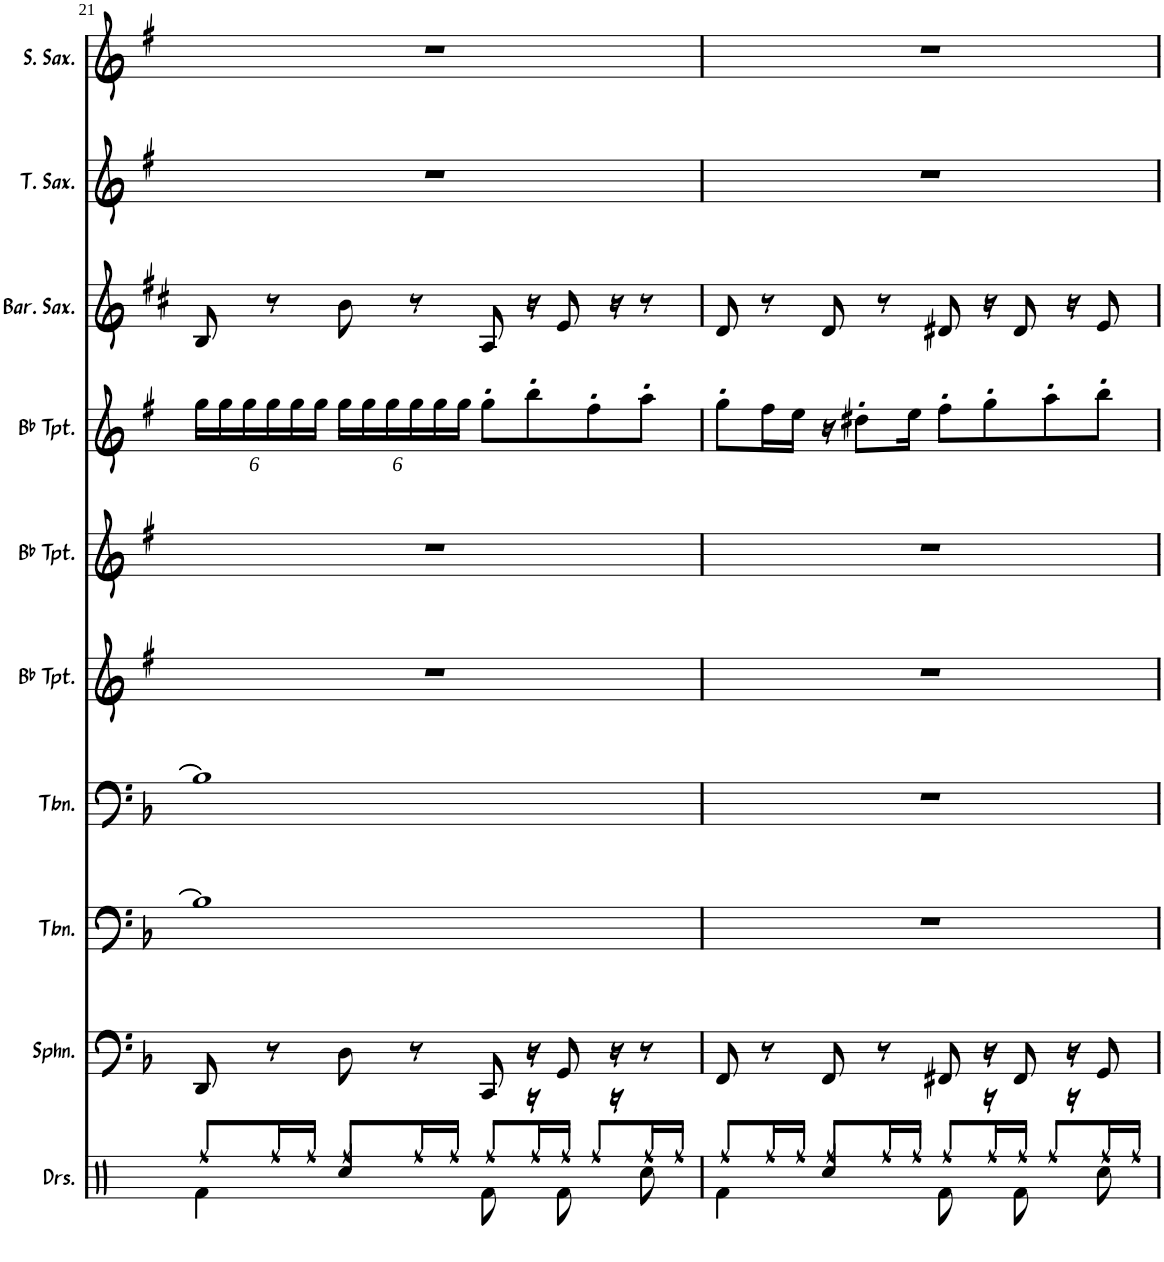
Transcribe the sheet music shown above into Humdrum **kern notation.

**kern	**kern	**kern	**kern	**kern	**kern	**kern	**kern	**kern	**kern
*part10	*part9	*part8	*part7	*part6	*part5	*part4	*part3	*part2	*part1
*staff10	*staff9	*staff8	*staff7	*staff6	*staff5	*staff4	*staff3	*staff2	*staff1
*I"Drumset	*I"Sousaphone	*I"Trombone	*I"Trombone	*I"Bb Trumpet	*I"Bb Trumpet	*I"Bb Trumpet	*I"Baritone Saxophone	*I"Tenor Saxophone	*I"Soprano Saxophone
*I'Drs.	*I'Sphn.	*I'Tbn.	*I'Tbn.	*I'Bb Tpt.	*I'Bb Tpt.	*I'Bb Tpt.	*I'Bar. Sax.	*I'T. Sax.	*I'S. Sax.
!!LO:PB:g=z
*clefX	*clefF4	*clefF4	*clefF4	*clefG2	*clefG2	*clefG2	*clefG2	*clefG2	*clefG2
*	*	*	*	*Trd1c2	*Trd1c2	*Trd1c2	*Trd12c21	*Trd8c14	*Trd1c2
*k[b-]	*k[b-]	*k[b-]	*k[b-]	*k[f#]	*k[f#]	*k[f#]	*k[f#c#]	*k[f#]	*k[f#]
*F:	*F:	*F:	*F:	*G:	*G:	*G:	*D:	*G:	*G:
*M4/4	*M4/4	*M4/4	*M4/4	*M4/4	*M4/4	*M4/4	*M4/4	*M4/4	*M4/4
=21	=21	=21	=21	=21	=21	=21	=21	=21	=21
*^	*	*	*	*	*	*	*	*	*
*	*	*	*	*	*	*	*Xbrackettup	*	*	*
4Rf\	8Rff/L	8DD/	1Bn]	1Bn]	1r	1r	24gg\LL	8B/	1r	1r
.	.	.	.	.	.	.	24gg\	.	.	.
.	.	.	.	.	.	.	24gg\	.	.	.
.	16Rff/L	8r	.	.	.	.	24gg\	8r	.	.
.	.	.	.	.	.	.	24gg\	.	.	.
.	16Rff/JJ	.	.	.	.	.	.	.	.	.
.	.	.	.	.	.	.	24gg\JJ	.	.	.
4Rcc/	8Rff/L	8D\	.	.	.	.	24gg\LL	8b\	.	.
.	.	.	.	.	.	.	24gg\	.	.	.
.	.	.	.	.	.	.	24gg\	.	.	.
.	16Rff/L	8r	.	.	.	.	24gg\	8r	.	.
.	.	.	.	.	.	.	24gg\	.	.	.
.	16Rff/JJ	.	.	.	.	.	.	.	.	.
.	.	.	.	.	.	.	24gg\JJ	.	.	.
8Rf\	8Rff/L	8CC/	.	.	.	.	8gg'\L	8A/	.	.
16r	16Rff/L	16r	.	.	.	.	8bb'\	16r	.	.
8Rf\	16Rff/JJ	8GG/	.	.	.	.	.	8e/	.	.
.	8Rff/L	.	.	.	.	.	8ff#'\	.	.	.
16r	.	16r	.	.	.	.	.	16r	.	.
8Rcc\	16Rff/L	8r	.	.	.	.	8aa'\J	8r	.	.
.	16Rff/JJ	.	.	.	.	.	.	.	.	.
=22	=22	=22	=22	=22	=22	=22	=22	=22	=22	=22
4Rf\	8Rff/L	8FF/	1r	1r	1r	1r	8gg'\L	8d/	1r	1r
.	16Rff/L	8r	.	.	.	.	16ff#\L	8r	.	.
.	16Rff/JJ	.	.	.	.	.	16ee\JJ	.	.	.
4Rcc/	8Rff/L	8FF/	.	.	.	.	16r	8d/	.	.
.	.	.	.	.	.	.	8dd#X'\L	.	.	.
.	16Rff/L	8r	.	.	.	.	.	8r	.	.
.	16Rff/JJ	.	.	.	.	.	16ee\Jk	.	.	.
8Rf\	8Rff/L	8FF#X/	.	.	.	.	8ff#'\L	8d#X/	.	.
16r	16Rff/L	16r	.	.	.	.	8gg'\	16r	.	.
8Rf\	16Rff/JJ	8FF#/	.	.	.	.	.	8d#/	.	.
.	8Rff/L	.	.	.	.	.	8aa'\	.	.	.
16r	.	16r	.	.	.	.	.	16r	.	.
8Rcc\	16Rff/L	8GG/	.	.	.	.	8bb'\J	8e/	.	.
.	16Rff/JJ	.	.	.	.	.	.	.	.	.
*v	*v	*	*	*	*	*	*	*	*	*
=	=	=	=	=	=	=	=	=	=
*-	*-	*-	*-	*-	*-	*-	*-	*-	*-
